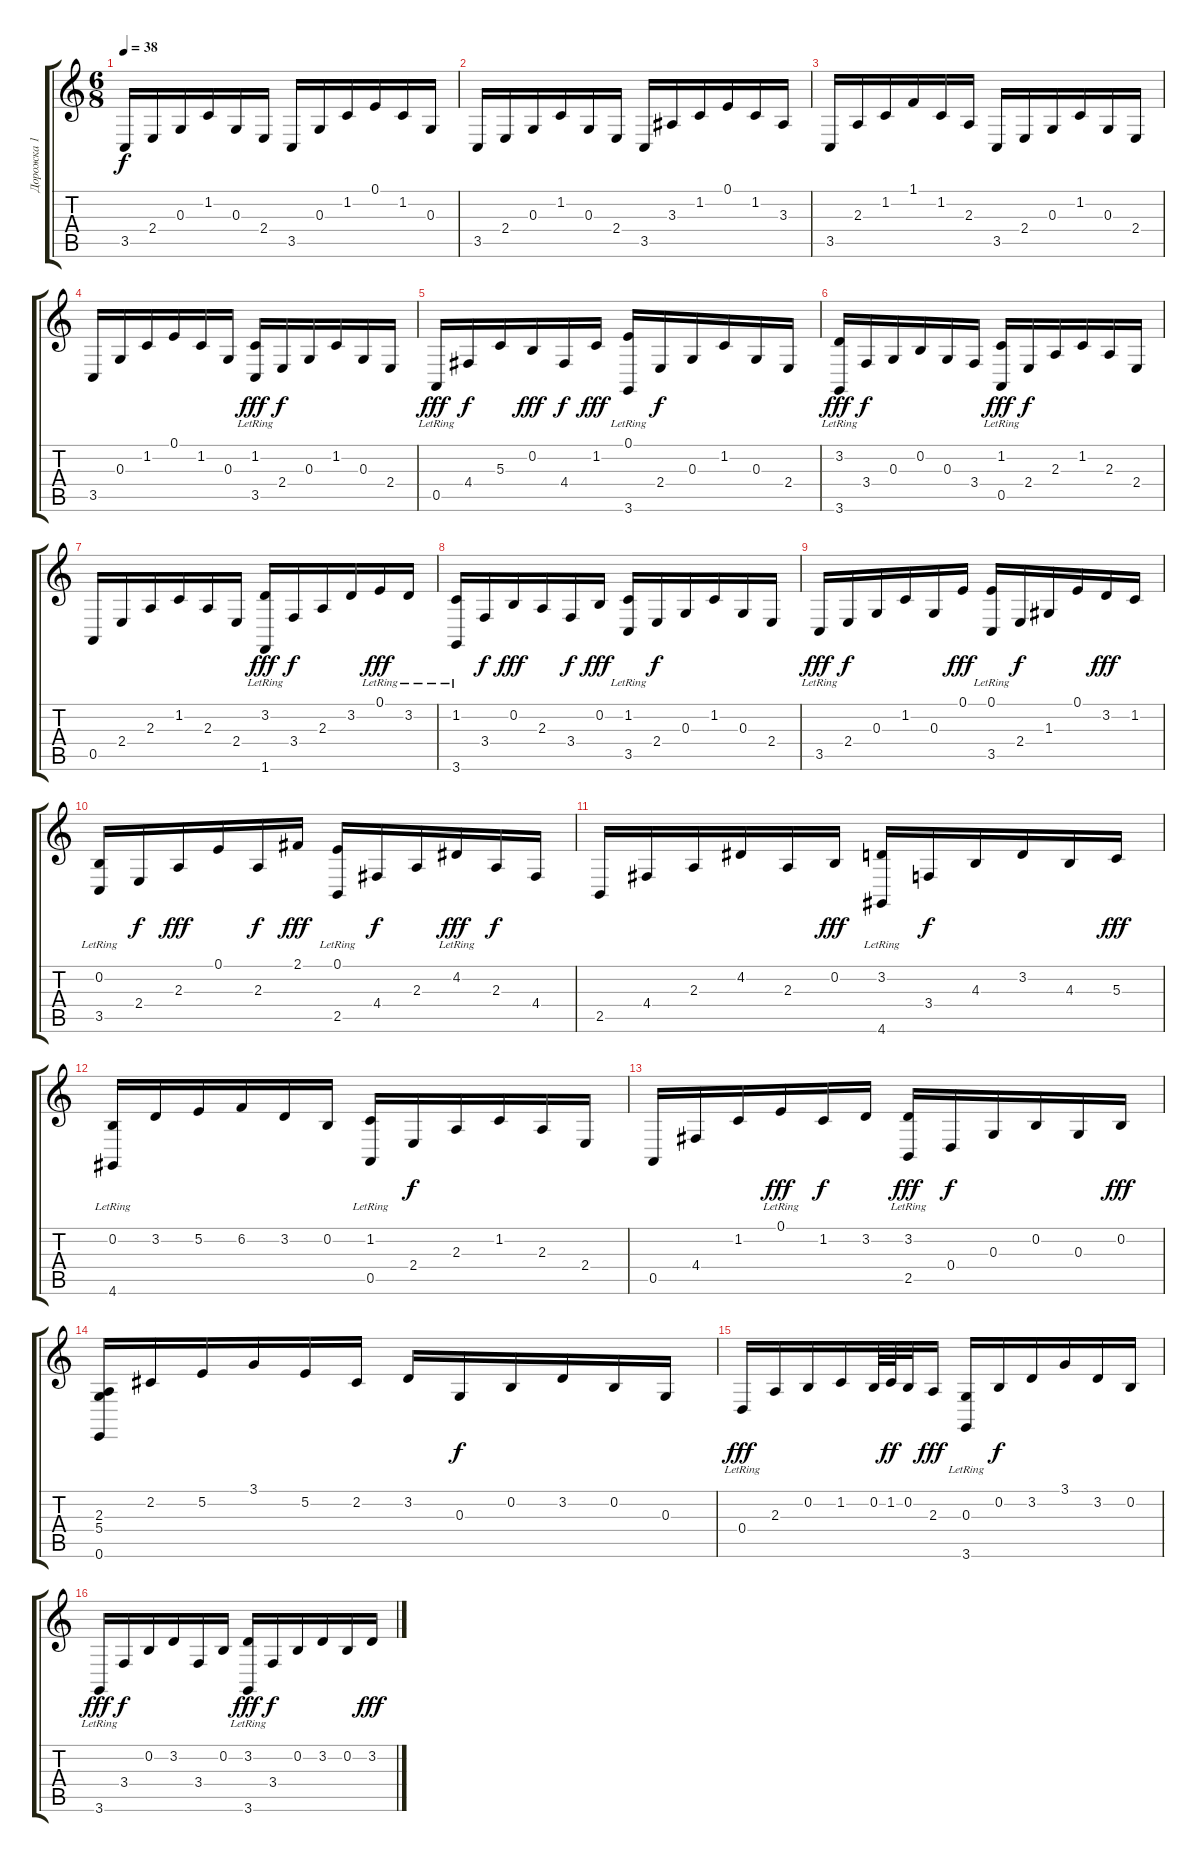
\track ("Дорожка 1" "Дорожка 1") {instrument acousticgrandpiano}
\staff {score tabs}
\tuning (E4 B3 G3 D3 A2 E2) {hide}
\ts (6 8)
\tempo 38
\clef g2
\ks c
3.5.16{dy f instrument acousticgrandpiano} 2.4.16 0.3.16 1.2.16 0.3.16 2.4.16 3.5.16 0.3.16 1.2.16 0.1.16 1.2.16 0.3.16 |
3.5.16 2.4.16 0.3.16 1.2.16 0.3.16 2.4.16 3.5.16 3.3.16 1.2.16 0.1.16 1.2.16 3.3.16 |
3.5.16 2.3.16 1.2.16 1.1.16 1.2.16 2.3.16 3.5.16 2.4.16 0.3.16 1.2.16 0.3.16 2.4.16 |
3.5.16 0.3.16 1.2.16 0.1.16 1.2.16 0.3.16 (1.2{lr} 3.5{lr}).16{dy fff} 2.4.16{dy f} 0.3.16 1.2.16 0.3.16 2.4.16 |
0.5{lr}.16{dy fff} 4.4.16{dy f} 5.3.16 0.2.16{dy fff} 4.4.16{dy f} 1.2.16{dy fff} (0.1{lr} 3.6{lr}).16 2.4.16{dy f} 0.3.16 1.2.16 0.3.16 2.4.16 |
(3.2{lr} 3.6{lr}).16{dy fff} 3.4.16{dy f} 0.3.16 0.2.16 0.3.16 3.4.16 (1.2{lr} 0.5{lr}).16{dy fff} 2.4.16{dy f} 2.3.16 1.2.16 2.3.16 2.4.16 |
0.5.16 2.4.16 2.3.16 1.2.16 2.3.16 2.4.16 (3.2{lr} 1.6{lr}).16{dy fff} 3.4.16{dy f} 2.3.16 3.2.16 0.1{lr}.16{dy fff} 3.2{lr}.16 |
(1.2{lr} 3.6{lr}).16 3.4.16{dy f} 0.2.16{dy fff} 2.3.16 3.4.16{dy f} 0.2.16{dy fff} (1.2{lr} 3.5{lr}).16 2.4.16{dy f} 0.3.16 1.2.16 0.3.16 2.4.16 |
3.5{lr}.16{dy fff} 2.4.16{dy f} 0.3.16 1.2.16 0.3.16 0.1.16{dy fff} (0.1 3.5{lr}).16 2.4.16{dy f} 1.3.16 0.1.16 3.2.16{dy fff} 1.2.16 |
(0.2 3.5{lr}).16 2.4.16{dy f} 2.3.16{dy fff} 0.1.16 2.3.16{dy f} 2.1.16{dy fff} (0.1 2.5{lr}).16 4.4.16{dy f} 2.3.16 4.2{lr}.16{dy fff} 2.3.16{dy f} 4.4.16 |
2.5.16 4.4.16 2.3.16 4.2.16 2.3.16 0.2.16{dy fff} (3.2{lr} 4.6{lr}).16 3.4.16{dy f} 4.3.16 3.2.16 4.3.16 5.3.16{dy fff} |
(0.2 4.6{lr}).16 3.2.16 5.2.16 6.2.16 3.2.16 0.2.16 (1.2{lr} 0.5{lr}).16 2.4.16{dy f} 2.3.16 1.2.16 2.3.16 2.4.16 |
0.5.16 4.4.16 1.2.16 0.1{lr}.16{dy fff} 1.2.16{dy f} 3.2.16 (3.2{lr} 2.5{lr}).16{dy fff} 0.4.16{dy f} 0.3.16 0.2.16 0.3.16 0.2.16{dy fff} |
(2.3 5.4 0.6).16 2.2.16 5.2.16 3.1.16 5.2.16 2.2.16 3.2.16 0.3.16{dy f} 0.2.16 3.2.16 0.2.16 0.3.16 |
0.4{lr}.16{dy fff} 2.3.16 0.2.16 1.2.16 0.2.64 1.2.64{dy ff} 0.2.32 2.3.16{dy fff} (0.3 3.6{lr}).16 0.2.16{dy f} 3.2.16 3.1.16 3.2.16 0.2.16 |
3.6{lr}.16{dy fff} 3.4.16{dy f} 0.2.16 3.2.16 3.4.16 0.2.16 (3.2 3.6{lr}).16{dy fff} 3.4.16{dy f} 0.2.16 3.2.16 0.2.16 3.2.16{dy fff}
